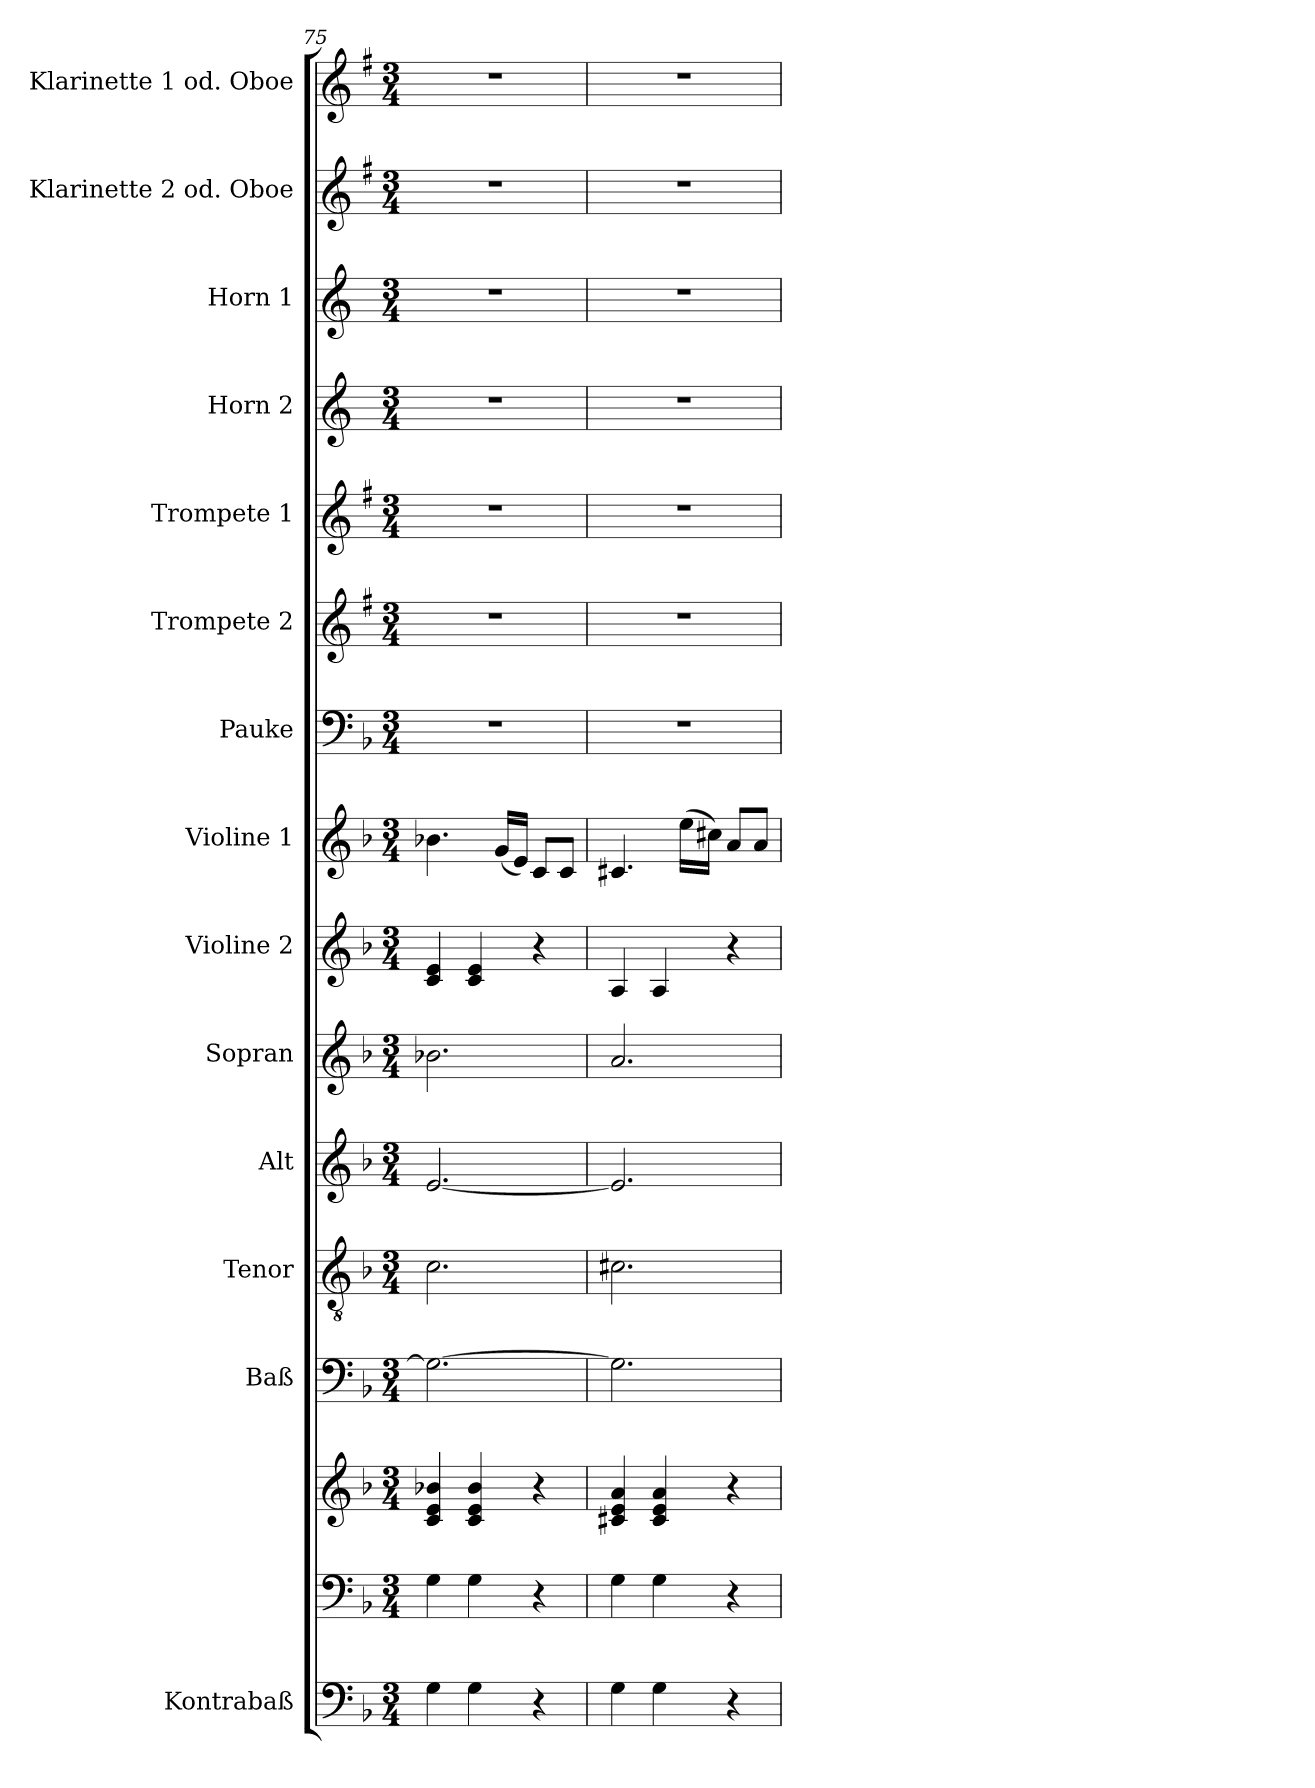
**kern	**kern	**kern	**kern	**kern	**kern	**kern	**kern	**kern	**kern	**kern	**kern	**kern	**kern	**kern	**kern
*part15	*part14	*part14	*part13	*part12	*part11	*part10	*part9	*part8	*part7	*part6	*part5	*part4	*part3	*part2	*part1
*staff16	*staff15	*staff14	*staff13	*staff12	*staff11	*staff10	*staff9	*staff8	*staff7	*staff6	*staff5	*staff4	*staff3	*staff2	*staff1
*I"Kontrabaß	*	*	*I"Baß	*I"Tenor	*I"Alt	*I"Sopran	*I"Violine 2	*I"Violine 1	*I"Pauke	*I"Trompete 2	*I"Trompete 1	*I"Horn 2	*I"Horn 1	*I"Klarinette 2 od. Oboe	*I"Klarinette 1 od. Oboe
*	*	*	*	*	*	*	*	*	*	*I'Tpt	*I'Tpt	*I'Hn	*I'Hn	*	*
*clefF4	*clefF4	*clefG2	*clefF4	*clefGv2	*clefG2	*clefG2	*clefG2	*clefG2	*clefF4	*clefG2	*clefG2	*clefG2	*clefG2	*clefG2	*clefG2
*ITrd7c12	*	*	*	*	*	*	*	*	*	*ITrd1c2	*ITrd1c2	*ITrd4c7	*ITrd4c7	*ITrd1c2	*ITrd1c2
*k[b-]	*k[b-]	*k[b-]	*k[b-]	*k[b-]	*k[b-]	*k[b-]	*k[b-]	*k[b-]	*k[b-]	*k[b-]	*k[b-]	*k[b-]	*k[b-]	*k[b-]	*k[b-]
*F:	*F:	*F:	*F:	*F:	*F:	*F:	*F:	*F:	*F:	*F:	*F:	*F:	*F:	*F:	*F:
*M3/4	*M3/4	*M3/4	*M3/4	*M3/4	*M3/4	*M3/4	*M3/4	*M3/4	*M3/4	*M3/4	*M3/4	*M3/4	*M3/4	*M3/4	*M3/4
=75	=75	=75	=75	=75	=75	=75	=75	=75	=75	=75	=75	=75	=75	=75	=75
4GG\	4G\	4c/ 4e/ 4b-X/	2.G\_	2.c\	[2.e/	2.b-X\	4c/ 4e/	4.b-X\	2.r	2.r	2.r	2.r	2.r	2.r	2.r
4GG\	4G\	4c/ 4e/ 4b-/	.	.	.	.	4c/ 4e/	.	.	.	.	.	.	.	.
.	.	.	.	.	.	.	.	(<16g/LL	.	.	.	.	.	.	.
.	.	.	.	.	.	.	.	16e/JJ)	.	.	.	.	.	.	.
4r	4r	4r	.	.	.	.	4r	8c/L	.	.	.	.	.	.	.
.	.	.	.	.	.	.	.	8c/J	.	.	.	.	.	.	.
=76	=76	=76	=76	=76	=76	=76	=76	=76	=76	=76	=76	=76	=76	=76	=76
4GG\	4G\	4c#X/ 4e/ 4a/	2.G\]	2.c#X\	2.e/]	2.a/	4A/	4.c#X/	2.r	2.r	2.r	2.r	2.r	2.r	2.r
4GG\	4G\	4c#/ 4e/ 4a/	.	.	.	.	4A/	.	.	.	.	.	.	.	.
.	.	.	.	.	.	.	.	(>16ee\LL	.	.	.	.	.	.	.
.	.	.	.	.	.	.	.	16cc#X\JJ)	.	.	.	.	.	.	.
4r	4r	4r	.	.	.	.	4r	8a/L	.	.	.	.	.	.	.
.	.	.	.	.	.	.	.	8a/J	.	.	.	.	.	.	.
=	=	=	=	=	=	=	=	=	=	=	=	=	=	=	=
*-	*-	*-	*-	*-	*-	*-	*-	*-	*-	*-	*-	*-	*-	*-	*-
